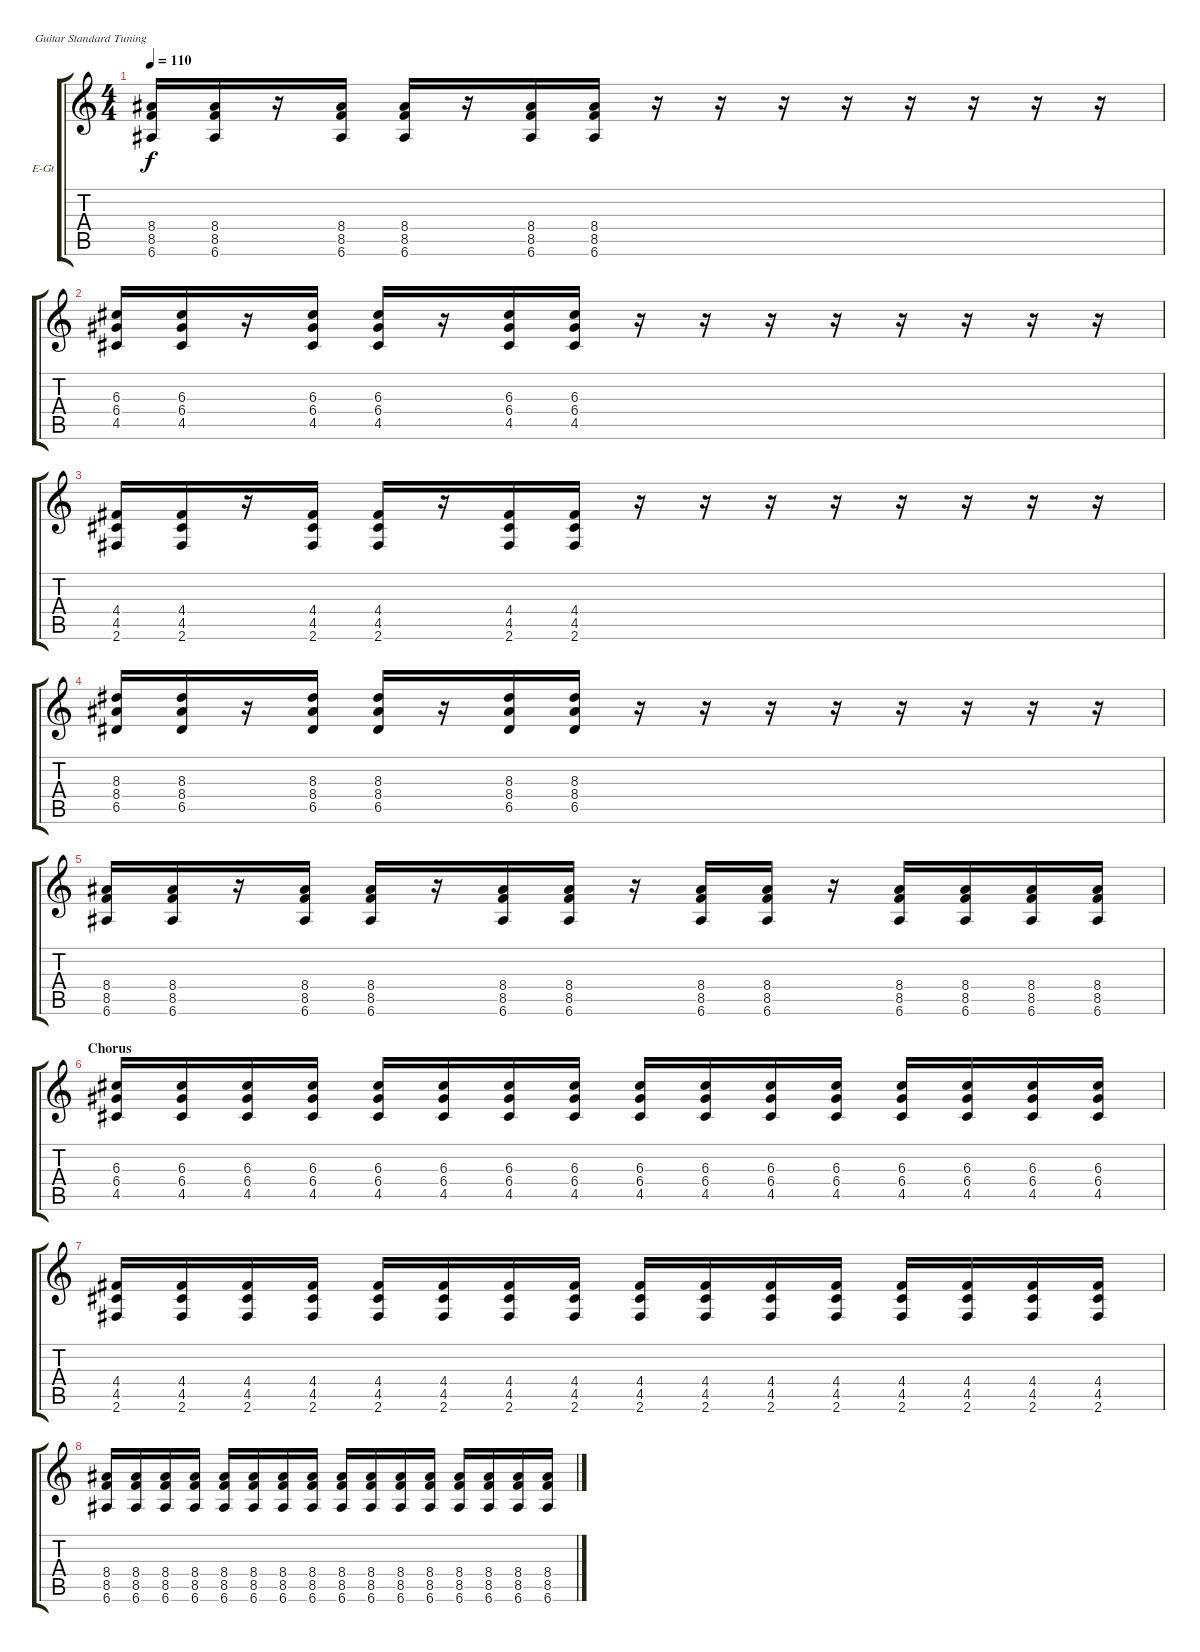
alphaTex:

\bracketExtendMode groupsimilarinstruments
\firstSystemTrackNameOrientation horizontal
\otherSystemsTrackNameOrientation horizontal
\track ("Matty Lewis" "E-Gt") {instrument distortionguitar}
\staff {score tabs}
\tuning (E4 B3 G3 D3 A2 E2)
\ts (4 4)
\tempo 110
\clef g2
\ks c
(8.4 8.5 6.6).16{dy f} (8.4 8.5 6.6).16 r.16 (8.4 8.5 6.6).16 (8.4 8.5 6.6).16 r.16 (8.4 8.5 6.6).16 (8.4 8.5 6.6).16 r.16 r.16 r.16 r.16 r.16 r.16 r.16 r.16 |
(6.3 6.4 4.5).16 (6.3 6.4 4.5).16 r.16 (6.3 6.4 4.5).16 (6.3 6.4 4.5).16 r.16 (6.3 6.4 4.5).16 (6.3 6.4 4.5).16 r.16 r.16 r.16 r.16 r.16 r.16 r.16 r.16 |
(4.4 4.5 2.6).16 (4.4 4.5 2.6).16 r.16 (4.4 4.5 2.6).16 (4.4 4.5 2.6).16 r.16 (4.4 4.5 2.6).16 (4.4 4.5 2.6).16 r.16 r.16 r.16 r.16 r.16 r.16 r.16 r.16 |
(8.3 8.4 6.5).16 (8.3 8.4 6.5).16 r.16 (8.3 8.4 6.5).16 (8.3 8.4 6.5).16 r.16 (8.3 8.4 6.5).16 (8.3 8.4 6.5).16 r.16 r.16 r.16 r.16 r.16 r.16 r.16 r.16 |
(8.4 8.5 6.6).16 (8.4 8.5 6.6).16 r.16 (8.4 8.5 6.6).16 (8.4 8.5 6.6).16 r.16 (8.4 8.5 6.6).16 (8.4 8.5 6.6).16 r.16 (8.4 8.5 6.6).16 (8.4 8.5 6.6).16 r.16 (8.4 8.5 6.6).16 (8.4 8.5 6.6).16 (8.4 8.5 6.6).16 (8.4 8.5 6.6).16 |
\section ("" "Chorus")
(6.3 6.4 4.5).16 (6.3 6.4 4.5).16 (6.3 6.4 4.5).16 (6.3 6.4 4.5).16 (6.3 6.4 4.5).16 (6.3 6.4 4.5).16 (6.3 6.4 4.5).16 (6.3 6.4 4.5).16 (6.3 6.4 4.5).16 (6.3 6.4 4.5).16 (6.3 6.4 4.5).16 (6.3 6.4 4.5).16 (6.3 6.4 4.5).16 (6.3 6.4 4.5).16 (6.3 6.4 4.5).16 (6.3 6.4 4.5).16 |
(4.4 4.5 2.6).16 (4.4 4.5 2.6).16 (4.4 4.5 2.6).16 (4.4 4.5 2.6).16 (4.4 4.5 2.6).16 (4.4 4.5 2.6).16 (4.4 4.5 2.6).16 (4.4 4.5 2.6).16 (4.4 4.5 2.6).16 (4.4 4.5 2.6).16 (4.4 4.5 2.6).16 (4.4 4.5 2.6).16 (4.4 4.5 2.6).16 (4.4 4.5 2.6).16 (4.4 4.5 2.6).16 (4.4 4.5 2.6).16 |
(8.4 8.5 6.6).16 (8.4 8.5 6.6).16 (8.4 8.5 6.6).16 (8.4 8.5 6.6).16 (8.4 8.5 6.6).16 (8.4 8.5 6.6).16 (8.4 8.5 6.6).16 (8.4 8.5 6.6).16 (8.4 8.5 6.6).16 (8.4 8.5 6.6).16 (8.4 8.5 6.6).16 (8.4 8.5 6.6).16 (8.4 8.5 6.6).16 (8.4 8.5 6.6).16 (8.4 8.5 6.6).16 (8.4 8.5 6.6).16
